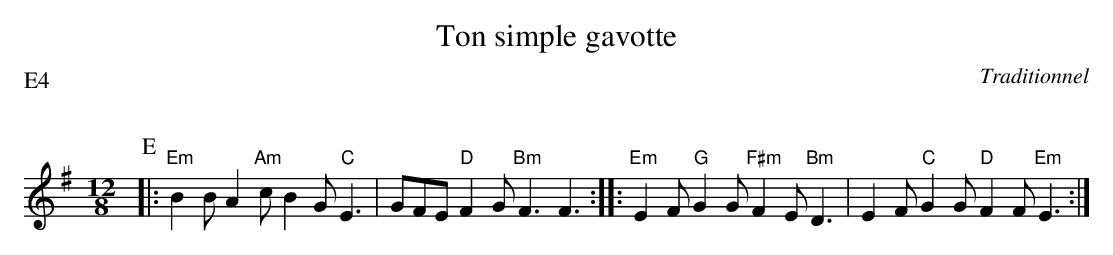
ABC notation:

X:1
T:Ton simple gavotte
C:Traditionnel
Q:C3=156
P:E4
M:12/8
K:Em
P:E
|: "Em"B2 B A2 "Am"c B2 G "C"E3|GFE "D"F2 G "Bm"F3 F3::\
        "Em"E2 F "G"G2 G "F#m"F2 E "Bm"D3|E2 F "C"G2 G "D"F2 F "Em"E3:|
